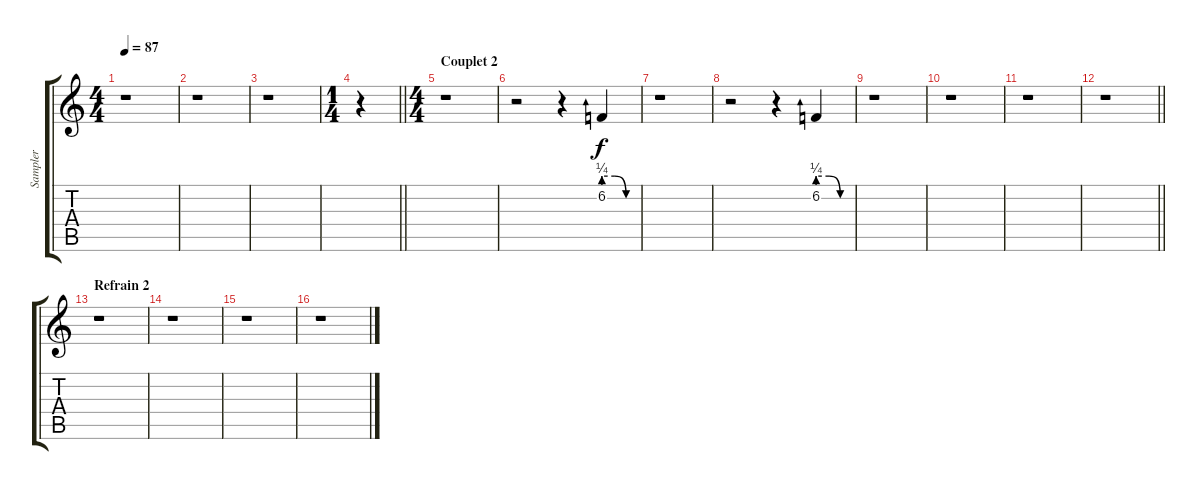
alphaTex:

\track ("Sampler" "Sampler") {instrument pad8sweep}
\staff {score tabs}
\tuning (E4 B3 G3 D3 A2 E2) {hide}
\ts (4 4)
\tempo 87
\clef g2
\ks c
r.1{dy f} |
r.1 |
r.1 |
\ts (1 4)
\barLineRight lightlight
r.4 |
\ts (4 4)
\section ("" "Couplet 2")
r.1 |
r.2 r.4 6.2{be (custom 0 1 20 1 40 0 60 0)}.4 |
r.1 |
r.2 r.4 6.2{be (custom 0 1 20 1 40 0 60 0)}.4 |
r.1 |
r.1 |
r.1 |
\barLineRight lightlight
r.1 |
\section ("" "Refrain 2")
r.1 |
r.1 |
r.1 |
r.1
